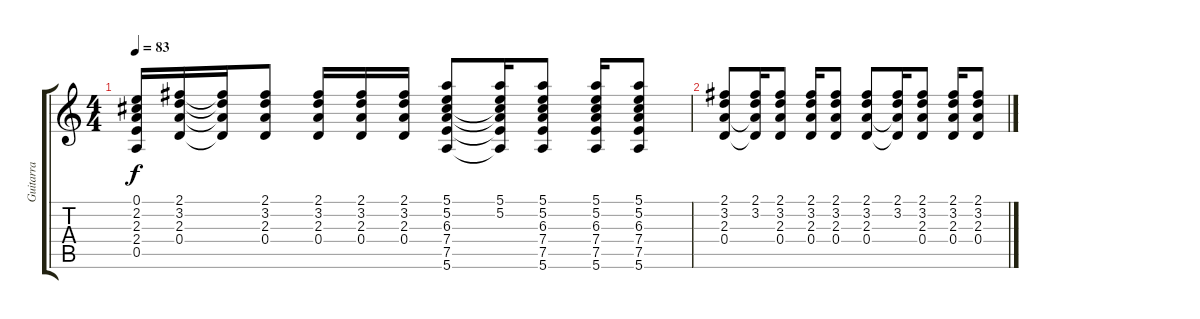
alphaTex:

\track ("Guitarra" "Guitarra") {instrument acousticguitarsteel}
\staff {score tabs}
\tuning (E4 B3 G3 D3 A2 E2) {hide}
\ts (4 4)
\tempo 83
\clef g2
\ks c
(0.1 2.2 2.3 2.4 0.5).16{dy f} (2.1 3.2 2.3 0.4).16 (2.1{t} 3.2{t} 2.3{t} 0.4{t}).16 (2.1 3.2 2.3 0.4).8 (2.1 3.2 2.3 0.4).16 (2.1 3.2 2.3 0.4).16 (2.1 3.2 2.3 0.4).16 (5.1 5.2 6.3 7.4 7.5 5.6).8 (5.1 5.2 6.3{t} 7.4{t} 7.5{t} 5.6{t}).16 (5.1 5.2 6.3 7.4 7.5 5.6).8 (5.1 5.2 6.3 7.4 7.5 5.6).16 (5.1 5.2 6.3 7.4 7.5 5.6).8 |
(2.1 3.2 2.3 0.4).8 (2.1 3.2 2.3{t} 0.4{t}).16 (2.1 3.2 2.3 0.4).8 (2.1 3.2 2.3 0.4).16 (2.1 3.2 2.3 0.4).8 (2.1 3.2 2.3 0.4).8 (2.1 3.2 2.3{t} 0.4{t}).16 (2.1 3.2 2.3 0.4).8 (2.1 3.2 2.3 0.4).16 (2.1 3.2 2.3 0.4).8
